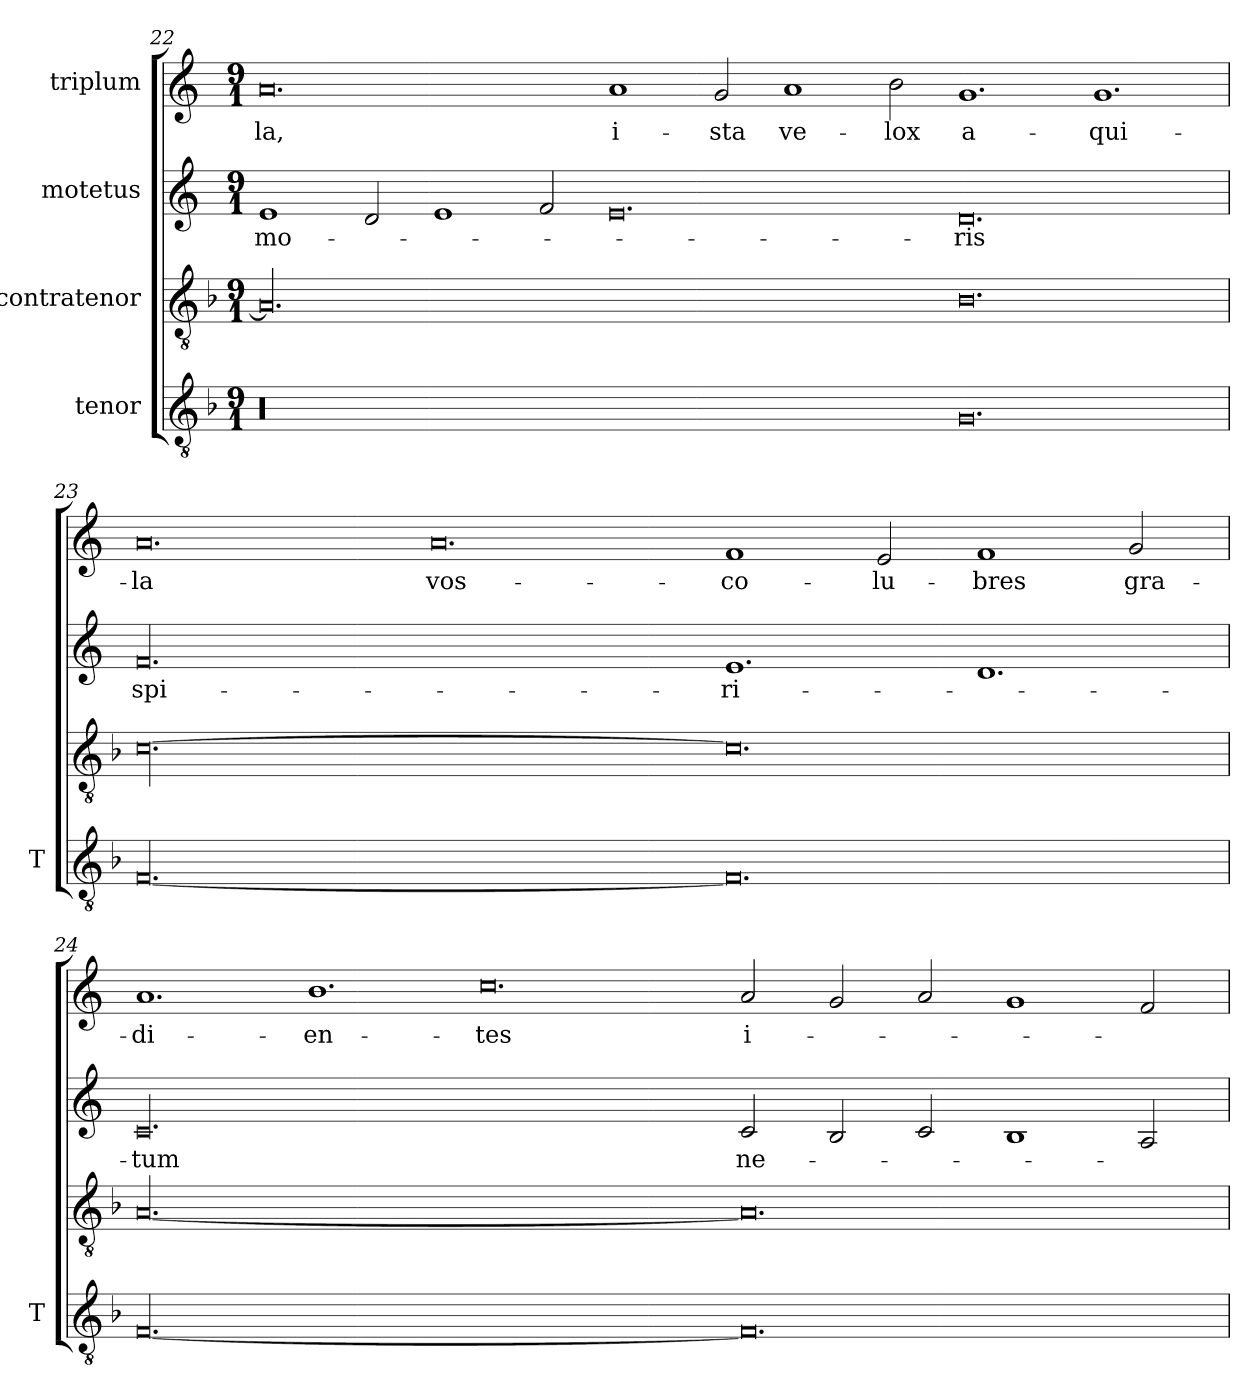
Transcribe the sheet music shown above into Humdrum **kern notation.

**kern	**kern	**kern	**text	**kern	**text
*part4	*part3	*part2	*part2	*part1	*part1
*staff4	*staff3	*staff2	*staff2	*staff1	*staff1
*I"tenor	*I"contratenor	*I"motetus	*	*I"triplum	*
*I'T	*	*	*	*	*
*clefGv2	*clefGv2	*clefG2	*	*clefG2	*
*k[b-]	*k[b-]	*k[]	*	*k[]	*
*F:	*F:	*C:	*	*C:	*
*M9/1	*M9/1	*M9/1	*	*M9/1	*
=22	=22	=22	=22	=22	=22
00.r	00.A/]	1e/	-mo-	0.a/	-la,
.	.	2d/	.	.	.
.	.	1e/	.	.	.
.	.	2f/	.	.	.
.	.	0.e/	.	1a/	i-
.	.	.	.	2g/	-sta
.	.	.	.	1a/	ve-
.	.	.	.	2b\	-lox
0.G/	0.B-\	0.d/	-ris	1.g/	a-
.	.	.	.	1.g/	-qui-
=23	=23	=23	=23	=23	=23
[00.F/	[00.c\	00.f/	spi-	0.a/	-la
.	.	.	.	0.a/	vos-
0.F/]	0.c\]	1.e/	-ri-	1f/	co-
.	.	.	.	2e/	-lu-
.	.	1.d/	.	1f/	-bres
.	.	.	.	2g/	gra-
=24	=24	=24	=24	=24	=24
[00.F/	[00.A/	00.c/	-tum	1.a/	-di-
.	.	.	.	1.b\	-en-
.	.	.	.	0.cc\	-tes
0.F/]	0.A/]	2c/	ne-	2a/	i-
.	.	2B/	.	2g/	.
.	.	2c/	.	2a/	.
.	.	1B/	.	1g/	.
.	.	2A/	.	2f/	.
=	=	=	=	=	=
*-	*-	*-	*-	*-	*-
